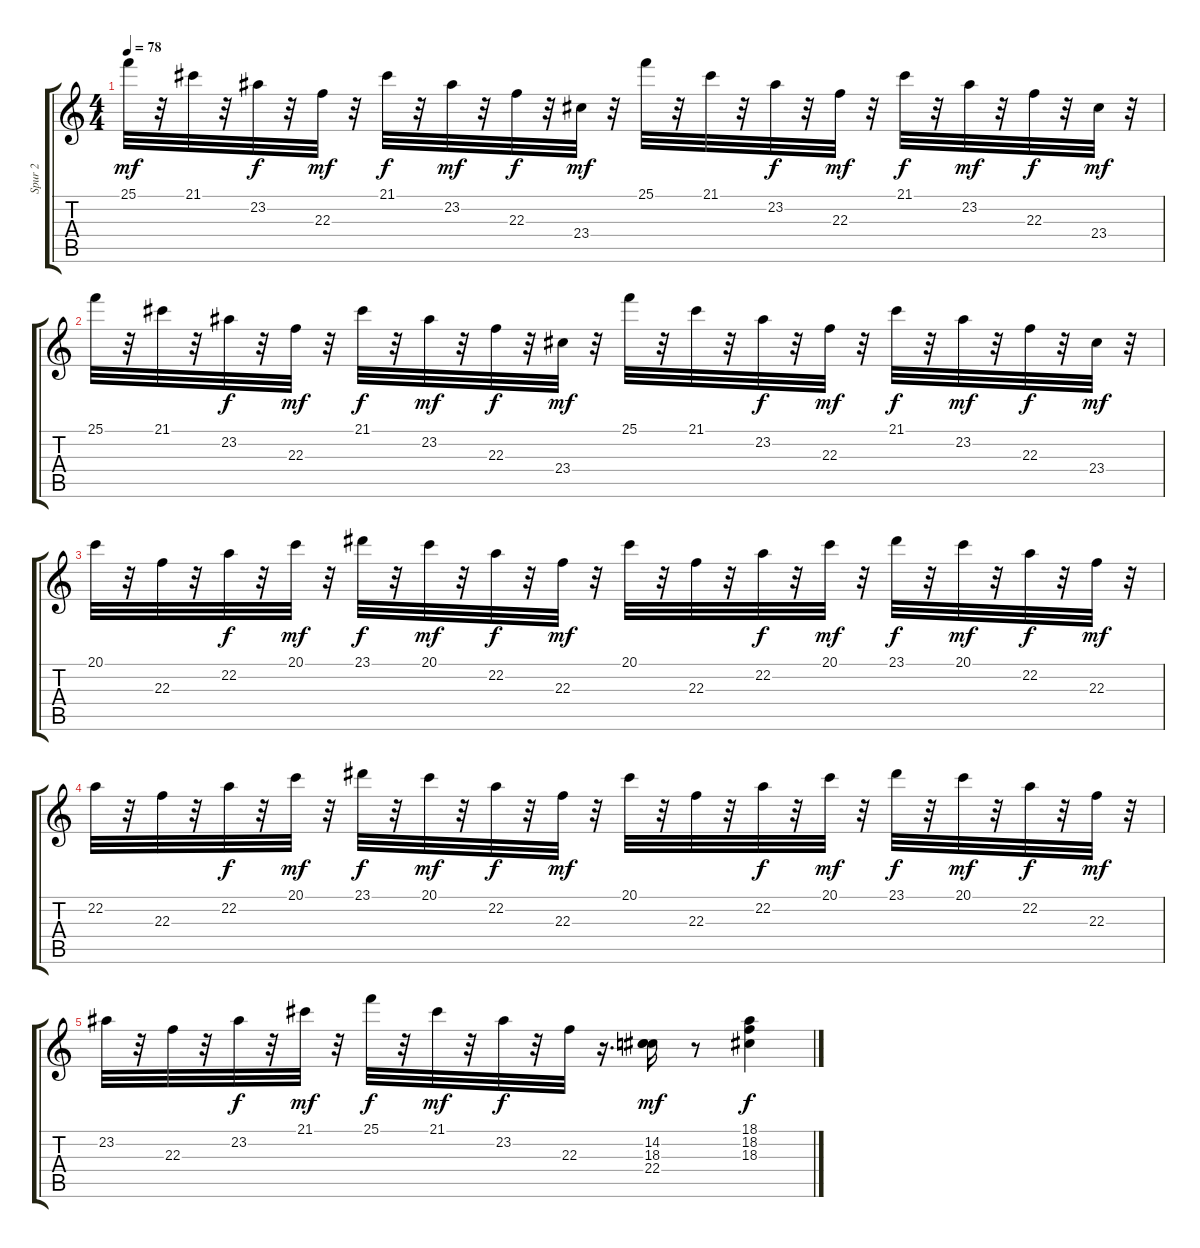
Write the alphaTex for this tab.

\track ("Spur 2" "Spur 2") {instrument electricpiano1}
\staff {score tabs}
\tuning (E4 B3 G3 D3 A2 E2) {hide}
\ts (4 4)
\tempo 78
\clef g2
\ks c
25.1.32{dy mf} r.32 21.1.32 r.32 23.2.32{dy f} r.32 22.3.32{dy mf} r.32 21.1.32{dy f} r.32 23.2.32{dy mf} r.32 22.3.32{dy f} r.32 23.4.32{dy mf} r.32 25.1.32 r.32 21.1.32 r.32 23.2.32{dy f} r.32 22.3.32{dy mf} r.32 21.1.32{dy f} r.32 23.2.32{dy mf} r.32 22.3.32{dy f} r.32 23.4.32{dy mf} r.32 |
25.1.32 r.32 21.1.32 r.32 23.2.32{dy f} r.32 22.3.32{dy mf} r.32 21.1.32{dy f} r.32 23.2.32{dy mf} r.32 22.3.32{dy f} r.32 23.4.32{dy mf} r.32 25.1.32 r.32 21.1.32 r.32 23.2.32{dy f} r.32 22.3.32{dy mf} r.32 21.1.32{dy f} r.32 23.2.32{dy mf} r.32 22.3.32{dy f} r.32 23.4.32{dy mf} r.32 |
20.1.32 r.32 22.3.32 r.32 22.2.32{dy f} r.32 20.1.32{dy mf} r.32 23.1.32{dy f} r.32 20.1.32{dy mf} r.32 22.2.32{dy f} r.32 22.3.32{dy mf} r.32 20.1.32 r.32 22.3.32 r.32 22.2.32{dy f} r.32 20.1.32{dy mf} r.32 23.1.32{dy f} r.32 20.1.32{dy mf} r.32 22.2.32{dy f} r.32 22.3.32{dy mf} r.32 |
22.2.32 r.32 22.3.32 r.32 22.2.32{dy f} r.32 20.1.32{dy mf} r.32 23.1.32{dy f} r.32 20.1.32{dy mf} r.32 22.2.32{dy f} r.32 22.3.32{dy mf} r.32 20.1.32 r.32 22.3.32 r.32 22.2.32{dy f} r.32 20.1.32{dy mf} r.32 23.1.32{dy f} r.32 20.1.32{dy mf} r.32 22.2.32{dy f} r.32 22.3.32{dy mf} r.32 |
23.2.32 r.32 22.3.32 r.32 23.2.32{dy f} r.32 21.1.32{dy mf} r.32 25.1.32{dy f} r.32 21.1.32{dy mf} r.32 23.2.32{dy f} r.32 22.3.32 r.16{d} (14.2 18.3 22.4).16{dy mf} r.8 (18.1 18.2 18.3).4{dy f}
